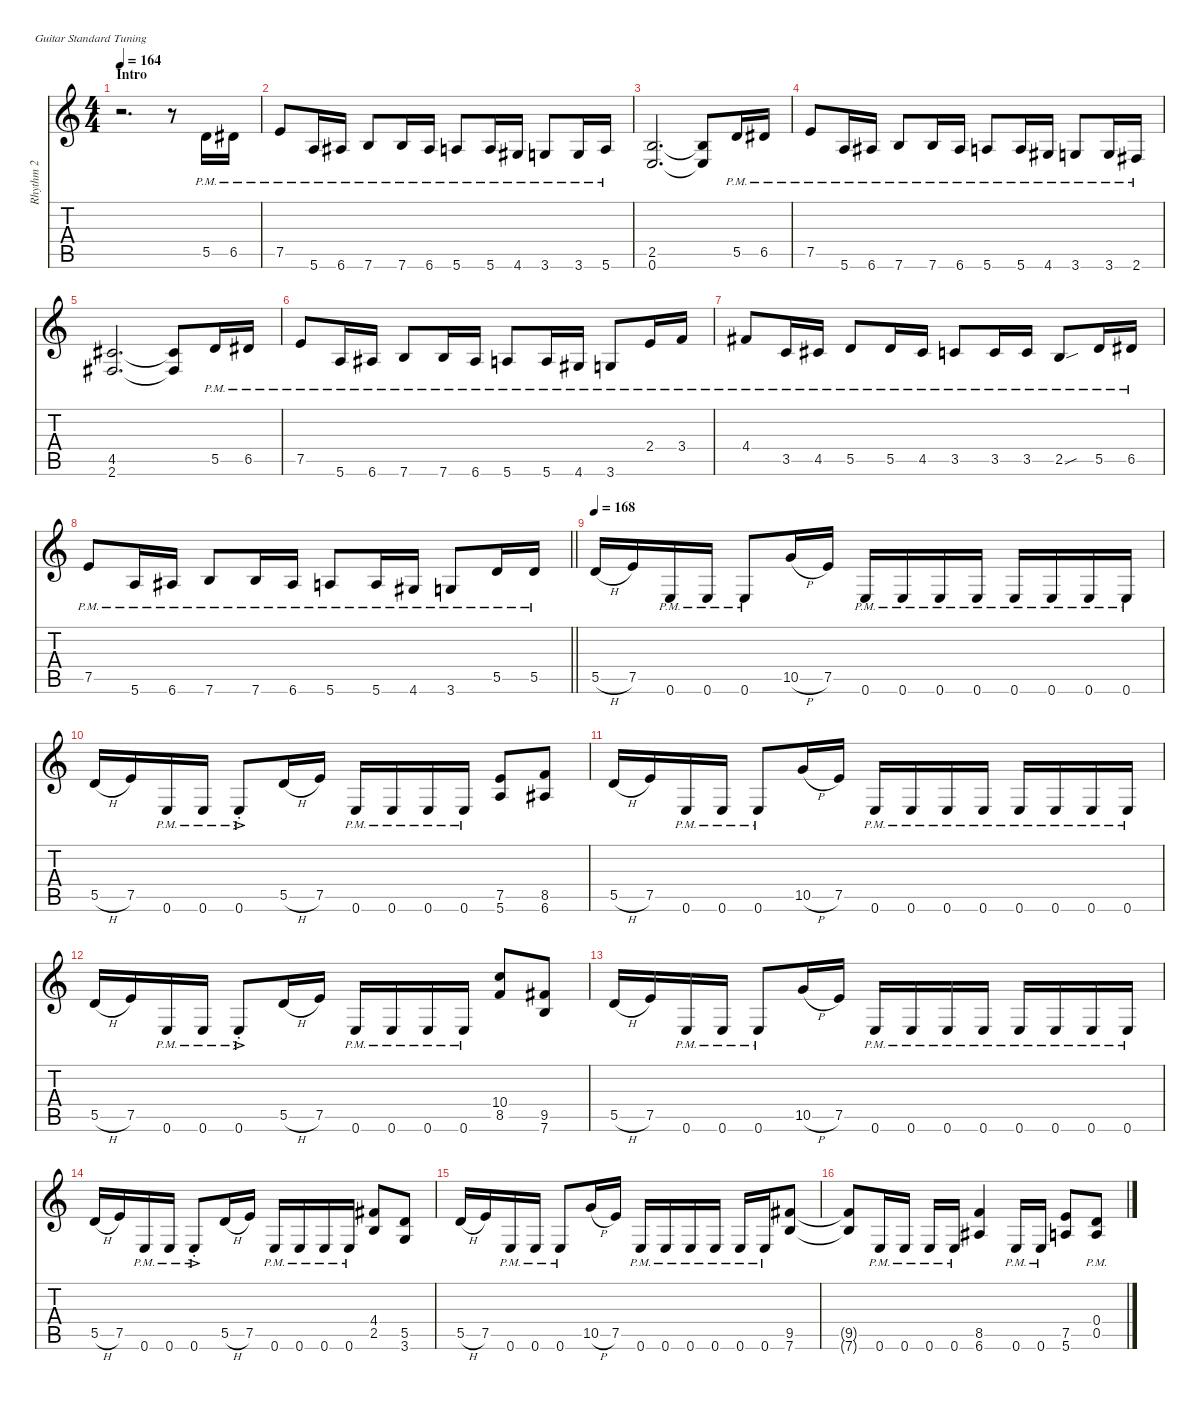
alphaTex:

\defaultSystemsLayout 4
\hideDynamics
\bracketExtendMode nobrackets
\firstSystemTrackNameMode fullname
\otherSystemsTrackNameOrientation horizontal
\track ("Rhythm 2" "dist.guit.") {defaultSystemsLayout 4 instrument distortionguitar}
\staff {score tabs}
\tuning (E4 B3 G3 D3 A2 E2)
\ts (4 4)
\beaming (8 2 2 2 2)
\section ("" "Intro")
\tempo 164
\clef g2
\ks c
r.2{d dy f instrument distortionguitar beam Down} r.8{beam Down} 5.5{pm}.16{beam Up} 6.5{pm acc #}.16{beam Up} |
7.5{pm}.8{beam Up} 5.6{pm}.16{beam Up} 6.6{pm acc #}.16{beam Up} 7.6{pm}.8{beam Up} 7.6{pm}.16{beam Up} 6.6{pm acc #}.16{beam Up} 5.6{pm}.8{beam Up} 5.6{pm}.16{beam Up} 4.6{pm acc #}.16{beam Up} 3.6{pm}.8{beam Up} 3.6{pm}.16{beam Up} 5.6{pm}.16{beam Up} |
(2.5 0.6).2{d beam Up} (2.5{t} 0.6{t}).8{beam Up} 5.5{pm}.16{beam Up} 6.5{pm acc #}.16{beam Up} |
7.5{pm}.8{beam Up} 5.6{pm}.16{beam Up} 6.6{pm acc #}.16{beam Up} 7.6{pm}.8{beam Up} 7.6{pm}.16{beam Up} 6.6{pm acc #}.16{beam Up} 5.6{pm}.8{beam Up} 5.6{pm}.16{beam Up} 4.6{pm acc #}.16{beam Up} 3.6{pm}.8{beam Up} 3.6{pm}.16{beam Up} 2.6{pm acc #}.16{beam Up} |
(4.5{acc #} 2.6{acc #}).2{d beam Up} (4.5{t acc #} 2.6{t acc #}).8{beam Up} 5.5{pm}.16{beam Up} 6.5{pm acc #}.16{beam Up} |
7.5{pm}.8{beam Up} 5.6{pm}.16{beam Up} 6.6{pm acc #}.16{beam Up} 7.6{pm}.8{beam Up} 7.6{pm}.16{beam Up} 6.6{pm acc #}.16{beam Up} 5.6{pm}.8{beam Up} 5.6{pm}.16{beam Up} 4.6{pm acc #}.16{beam Up} 3.6{pm}.8{beam Up} 2.4{pm}.16{beam Up} 3.4{pm}.16{beam Up} |
4.4{pm acc #}.8{beam Up} 3.5{pm}.16{beam Up} 4.5{pm acc #}.16{beam Up} 5.5{pm}.8{beam Up} 5.5{pm}.16{beam Up} 4.5{pm acc #}.16{beam Up} 3.5{pm}.8{beam Up} 3.5{pm}.16{beam Up} 3.5{pm}.16{beam Up} 2.5{sou pm}.8{beam Up} 5.5{pm}.16{beam Up} 6.5{pm acc #}.16{beam Up} |
\barLineRight lightlight
7.5{pm}.8{beam Up} 5.6{pm}.16{beam Up} 6.6{pm acc #}.16{beam Up} 7.6{pm}.8{beam Up} 7.6{pm}.16{beam Up} 6.6{pm acc #}.16{beam Up} 5.6{pm}.8{beam Up} 5.6{pm}.16{beam Up} 4.6{pm acc #}.16{beam Up} 3.6{pm}.8{beam Up} 5.5{pm}.16{beam Up} 5.5{pm}.16{beam Up} |
\tempo 168
5.5{h}.16{beam Up} 7.5.16{beam Up} 0.6{pm}.16{beam Up} 0.6{pm}.16{beam Up} 0.6{pm}.8{beam Up} 10.5{h}.16{beam Up} 7.5.16{beam Up} 0.6{pm}.16{beam Up} 0.6{pm}.16{beam Up} 0.6{pm}.16{beam Up} 0.6{pm}.16{beam Up} 0.6{pm}.16{beam Up} 0.6{pm}.16{beam Up} 0.6{pm}.16{beam Up} 0.6{pm}.16{beam Up} |
5.5{h}.16{beam Up} 7.5.16{beam Up} 0.6{pm}.16{beam Up} 0.6{pm}.16{beam Up} 0.6{ac pm st}.8{dy mf beam Up} 5.5{h}.16{dy f beam Up} 7.5.16{beam Up} 0.6{pm}.16{beam Up} 0.6{pm}.16{beam Up} 0.6{pm}.16{beam Up} 0.6{pm}.16{beam Up} (7.5 5.6).8{beam Up} (8.5 6.6{acc #}).8{beam Up} |
5.5{h}.16{beam Up} 7.5.16{beam Up} 0.6{pm}.16{beam Up} 0.6{pm}.16{beam Up} 0.6{pm}.8{beam Up} 10.5{h}.16{beam Up} 7.5.16{beam Up} 0.6{pm}.16{beam Up} 0.6{pm}.16{beam Up} 0.6{pm}.16{beam Up} 0.6{pm}.16{beam Up} 0.6{pm}.16{beam Up} 0.6{pm}.16{beam Up} 0.6{pm}.16{beam Up} 0.6{pm}.16{beam Up} |
5.5{h}.16{beam Up} 7.5.16{beam Up} 0.6{pm}.16{beam Up} 0.6{pm}.16{beam Up} 0.6{ac pm st}.8{dy mf beam Up} 5.5{h}.16{dy f beam Up} 7.5.16{beam Up} 0.6{pm}.16{beam Up} 0.6{pm}.16{beam Up} 0.6{pm}.16{beam Up} 0.6{pm}.16{beam Up} (10.4 8.5).8{beam Up} (9.5{acc #} 7.6).8{beam Up} |
5.5{h}.16{beam Up} 7.5.16{beam Up} 0.6{pm}.16{beam Up} 0.6{pm}.16{beam Up} 0.6{pm}.8{beam Up} 10.5{h}.16{beam Up} 7.5.16{beam Up} 0.6{pm}.16{beam Up} 0.6{pm}.16{beam Up} 0.6{pm}.16{beam Up} 0.6{pm}.16{beam Up} 0.6{pm}.16{beam Up} 0.6{pm}.16{beam Up} 0.6{pm}.16{beam Up} 0.6{pm}.16{beam Up} |
5.5{h}.16{beam Up} 7.5.16{beam Up} 0.6{pm}.16{beam Up} 0.6{pm}.16{beam Up} 0.6{ac pm st}.8{dy mf beam Up} 5.5{h}.16{dy f beam Up} 7.5.16{beam Up} 0.6{pm}.16{beam Up} 0.6{pm}.16{beam Up} 0.6{pm}.16{beam Up} 0.6{pm}.16{beam Up} (4.4{acc #} 2.5).8{beam Up} (5.5 3.6).8{beam Up} |
5.5{h}.16{beam Up} 7.5.16{beam Up} 0.6{pm}.16{beam Up} 0.6{pm}.16{beam Up} 0.6{pm}.8{beam Up} 10.5{h}.16{beam Up} 7.5.16{beam Up} 0.6{pm}.16{beam Up} 0.6{pm}.16{beam Up} 0.6{pm}.16{beam Up} 0.6{pm}.16{beam Up} 0.6{pm}.16{beam Up} 0.6{pm}.16{beam Up} (9.5{acc #} 7.6).8{beam Up} |
(9.5{t acc #} 7.6{t}).8{beam Up} 0.6{pm}.16{beam Up} 0.6{pm}.16{beam Up} 0.6{pm}.16{beam Up} 0.6{pm}.16{beam Up} (8.5 6.6{acc #}).4{beam Up} 0.6{pm}.16{beam Up} 0.6{pm}.16{beam Up} (7.5 5.6).8{beam Up} (0.4{pm} 0.5{pm}).8{beam Up}
